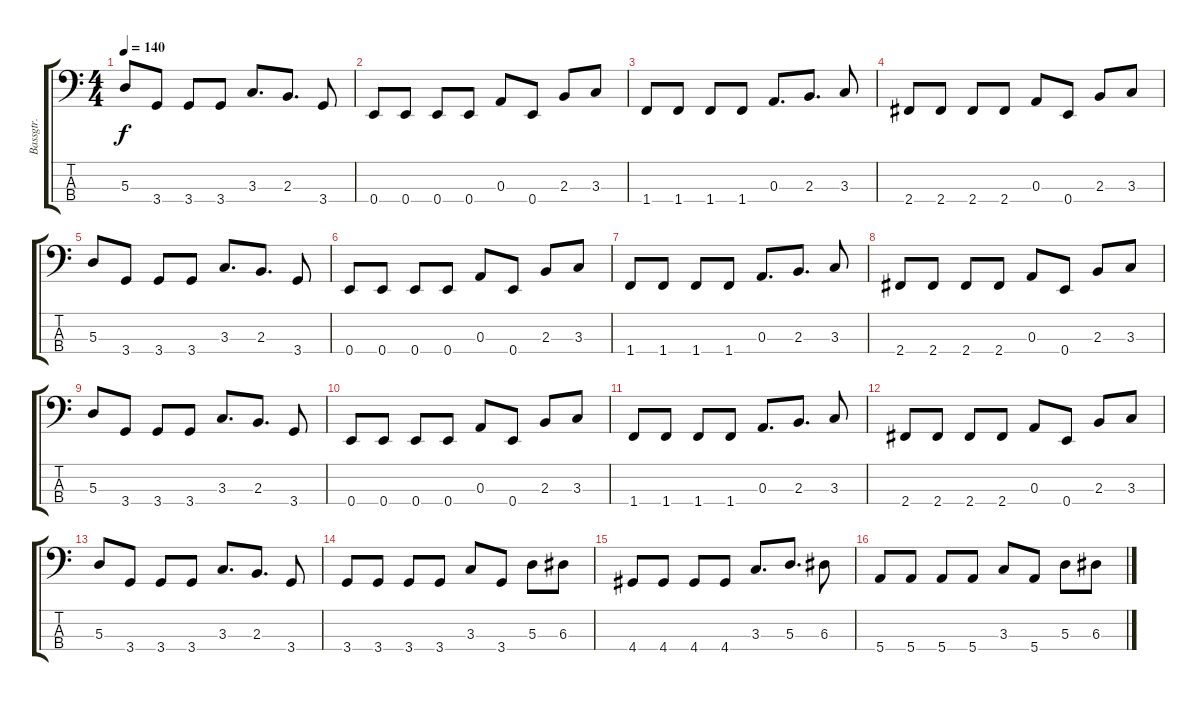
\track ("Bassgtr." "Bassgtr.") {instrument electricbasspick}
\staff {score tabs}
\tuning (G2 D2 A1 E1) {hide}
\ts (4 4)
\tempo 140
\clef f4
\ks c
5.3.8{dy f} 3.4.8 3.4.8 3.4.8 3.3.8{d} 2.3.8{d} 3.4.8 |
0.4.8 0.4.8 0.4.8 0.4.8 0.3.8 0.4.8 2.3.8 3.3.8 |
1.4.8 1.4.8 1.4.8 1.4.8 0.3.8{d} 2.3.8{d} 3.3.8 |
2.4.8 2.4.8 2.4.8 2.4.8 0.3.8 0.4.8 2.3.8 3.3.8 |
5.3.8 3.4.8 3.4.8 3.4.8 3.3.8{d} 2.3.8{d} 3.4.8 |
0.4.8 0.4.8 0.4.8 0.4.8 0.3.8 0.4.8 2.3.8 3.3.8 |
1.4.8 1.4.8 1.4.8 1.4.8 0.3.8{d} 2.3.8{d} 3.3.8 |
2.4.8 2.4.8 2.4.8 2.4.8 0.3.8 0.4.8 2.3.8 3.3.8 |
5.3.8 3.4.8 3.4.8 3.4.8 3.3.8{d} 2.3.8{d} 3.4.8 |
0.4.8 0.4.8 0.4.8 0.4.8 0.3.8 0.4.8 2.3.8 3.3.8 |
1.4.8 1.4.8 1.4.8 1.4.8 0.3.8{d} 2.3.8{d} 3.3.8 |
2.4.8 2.4.8 2.4.8 2.4.8 0.3.8 0.4.8 2.3.8 3.3.8 |
5.3.8 3.4.8 3.4.8 3.4.8 3.3.8{d} 2.3.8{d} 3.4.8 |
3.4.8 3.4.8 3.4.8 3.4.8 3.3.8 3.4.8 5.3.8 6.3.8 |
4.4.8 4.4.8 4.4.8 4.4.8 3.3.8{d} 5.3.8{d} 6.3.8 |
5.4.8 5.4.8 5.4.8 5.4.8 3.3.8 5.4.8 5.3.8 6.3.8
